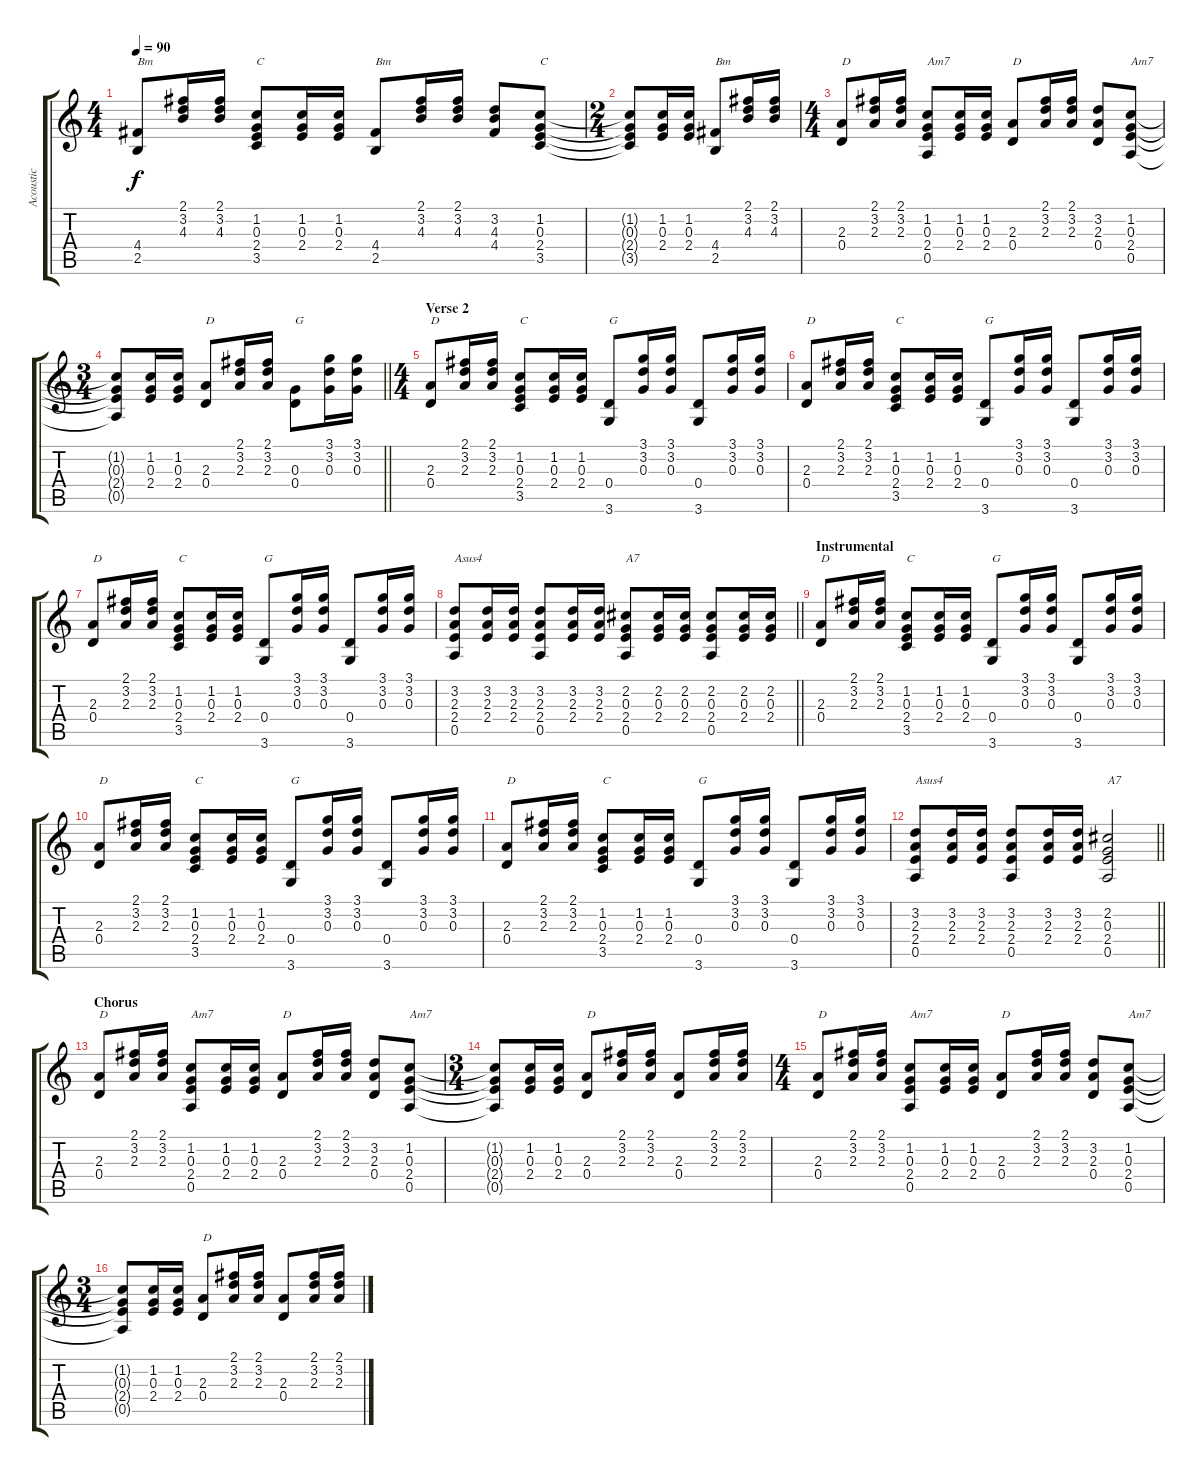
\track ("Acoustic" "Acoustic") {instrument acousticguitarsteel}
\staff {score tabs}
\tuning (E4 B3 G3 D3 A2 E2) {hide}
\ts (4 4)
\tempo 90
\clef g2
\ks c
(4.4 2.5).8{txt "Bm" dy f} (2.1 3.2 4.3).16 (2.1 3.2 4.3).16 (1.2 0.3 2.4 3.5).8{txt "C"} (1.2 0.3 2.4).16 (1.2 0.3 2.4).16 (4.4 2.5).8{txt "Bm"} (2.1 3.2 4.3).16 (2.1 3.2 4.3).16 (3.2 4.3 4.4).8 (1.2 0.3 2.4 3.5).8{txt "C"} |
\ts (2 4)
(1.2{t} 0.3{t} 2.4{t} 3.5{t}).8 (1.2 0.3 2.4).16 (1.2 0.3 2.4).16 (4.4 2.5).8{txt "Bm"} (2.1 3.2 4.3).16 (2.1 3.2 4.3).16 |
\ts (4 4)
(2.3 0.4).8{txt "D"} (2.1 3.2 2.3).16 (2.1 3.2 2.3).16 (1.2 0.3 2.4 0.5).8{txt "Am7"} (1.2 0.3 2.4).16 (1.2 0.3 2.4).16 (2.3 0.4).8{txt "D"} (2.1 3.2 2.3).16 (2.1 3.2 2.3).16 (3.2 2.3 0.4).8 (1.2 0.3 2.4 0.5).8{txt "Am7"} |
\ts (3 4)
\barLineRight lightlight
(1.2{t} 0.3{t} 2.4{t} 0.5{t}).8 (1.2 0.3 2.4).16 (1.2 0.3 2.4).16 (2.3 0.4).8{txt "D"} (2.1 3.2 2.3).16 (2.1 3.2 2.3).16 (0.3 0.4).8{txt "G"} (3.1 3.2 0.3).16 (3.1 3.2 0.3).16 |
\ts (4 4)
\section ("" "Verse 2")
(2.3 0.4).8{txt "D"} (2.1 3.2 2.3).16 (2.1 3.2 2.3).16 (1.2 0.3 2.4 3.5).8{txt "C"} (1.2 0.3 2.4).16 (1.2 0.3 2.4).16 (0.4 3.6).8{txt "G"} (3.1 3.2 0.3).16 (3.1 3.2 0.3).16 (0.4 3.6).8 (3.1 3.2 0.3).16 (3.1 3.2 0.3).16 |
(2.3 0.4).8{txt "D"} (2.1 3.2 2.3).16 (2.1 3.2 2.3).16 (1.2 0.3 2.4 3.5).8{txt "C"} (1.2 0.3 2.4).16 (1.2 0.3 2.4).16 (0.4 3.6).8{txt "G"} (3.1 3.2 0.3).16 (3.1 3.2 0.3).16 (0.4 3.6).8 (3.1 3.2 0.3).16 (3.1 3.2 0.3).16 |
(2.3 0.4).8{txt "D"} (2.1 3.2 2.3).16 (2.1 3.2 2.3).16 (1.2 0.3 2.4 3.5).8{txt "C"} (1.2 0.3 2.4).16 (1.2 0.3 2.4).16 (0.4 3.6).8{txt "G"} (3.1 3.2 0.3).16 (3.1 3.2 0.3).16 (0.4 3.6).8 (3.1 3.2 0.3).16 (3.1 3.2 0.3).16 |
\barLineRight lightlight
(3.2 2.3 2.4 0.5).8{txt "Asus4"} (3.2 2.3 2.4).16 (3.2 2.3 2.4).16 (3.2 2.3 2.4 0.5).8 (3.2 2.3 2.4).16 (3.2 2.3 2.4).16 (2.2 0.3 2.4 0.5).8{txt "A7"} (2.2 0.3 2.4).16 (2.2 0.3 2.4).16 (2.2 0.3 2.4 0.5).8 (2.2 0.3 2.4).16 (2.2 0.3 2.4).16 |
\section ("" "Instrumental")
(2.3 0.4).8{txt "D"} (2.1 3.2 2.3).16 (2.1 3.2 2.3).16 (1.2 0.3 2.4 3.5).8{txt "C"} (1.2 0.3 2.4).16 (1.2 0.3 2.4).16 (0.4 3.6).8{txt "G"} (3.1 3.2 0.3).16 (3.1 3.2 0.3).16 (0.4 3.6).8 (3.1 3.2 0.3).16 (3.1 3.2 0.3).16 |
(2.3 0.4).8{txt "D"} (2.1 3.2 2.3).16 (2.1 3.2 2.3).16 (1.2 0.3 2.4 3.5).8{txt "C"} (1.2 0.3 2.4).16 (1.2 0.3 2.4).16 (0.4 3.6).8{txt "G"} (3.1 3.2 0.3).16 (3.1 3.2 0.3).16 (0.4 3.6).8 (3.1 3.2 0.3).16 (3.1 3.2 0.3).16 |
(2.3 0.4).8{txt "D"} (2.1 3.2 2.3).16 (2.1 3.2 2.3).16 (1.2 0.3 2.4 3.5).8{txt "C"} (1.2 0.3 2.4).16 (1.2 0.3 2.4).16 (0.4 3.6).8{txt "G"} (3.1 3.2 0.3).16 (3.1 3.2 0.3).16 (0.4 3.6).8 (3.1 3.2 0.3).16 (3.1 3.2 0.3).16 |
\barLineRight lightlight
(3.2 2.3 2.4 0.5).8{txt "Asus4"} (3.2 2.3 2.4).16 (3.2 2.3 2.4).16 (3.2 2.3 2.4 0.5).8 (3.2 2.3 2.4).16 (3.2 2.3 2.4).16 (2.2 0.3 2.4 0.5).2{txt "A7"} |
\section ("" "Chorus")
(2.3 0.4).8{txt "D"} (2.1 3.2 2.3).16 (2.1 3.2 2.3).16 (1.2 0.3 2.4 0.5).8{txt "Am7"} (1.2 0.3 2.4).16 (1.2 0.3 2.4).16 (2.3 0.4).8{txt "D"} (2.1 3.2 2.3).16 (2.1 3.2 2.3).16 (3.2 2.3 0.4).8 (1.2 0.3 2.4 0.5).8{txt "Am7"} |
\ts (3 4)
(1.2{t} 0.3{t} 2.4{t} 0.5{t}).8 (1.2 0.3 2.4).16 (1.2 0.3 2.4).16 (2.3 0.4).8{txt "D"} (2.1 3.2 2.3).16 (2.1 3.2 2.3).16 (2.3 0.4).8 (2.1 3.2 2.3).16 (2.1 3.2 2.3).16 |
\ts (4 4)
(2.3 0.4).8{txt "D"} (2.1 3.2 2.3).16 (2.1 3.2 2.3).16 (1.2 0.3 2.4 0.5).8{txt "Am7"} (1.2 0.3 2.4).16 (1.2 0.3 2.4).16 (2.3 0.4).8{txt "D"} (2.1 3.2 2.3).16 (2.1 3.2 2.3).16 (3.2 2.3 0.4).8 (1.2 0.3 2.4 0.5).8{txt "Am7"} |
\ts (3 4)
(1.2{t} 0.3{t} 2.4{t} 0.5{t}).8 (1.2 0.3 2.4).16 (1.2 0.3 2.4).16 (2.3 0.4).8{txt "D"} (2.1 3.2 2.3).16 (2.1 3.2 2.3).16 (2.3 0.4).8 (2.1 3.2 2.3).16 (2.1 3.2 2.3).16
